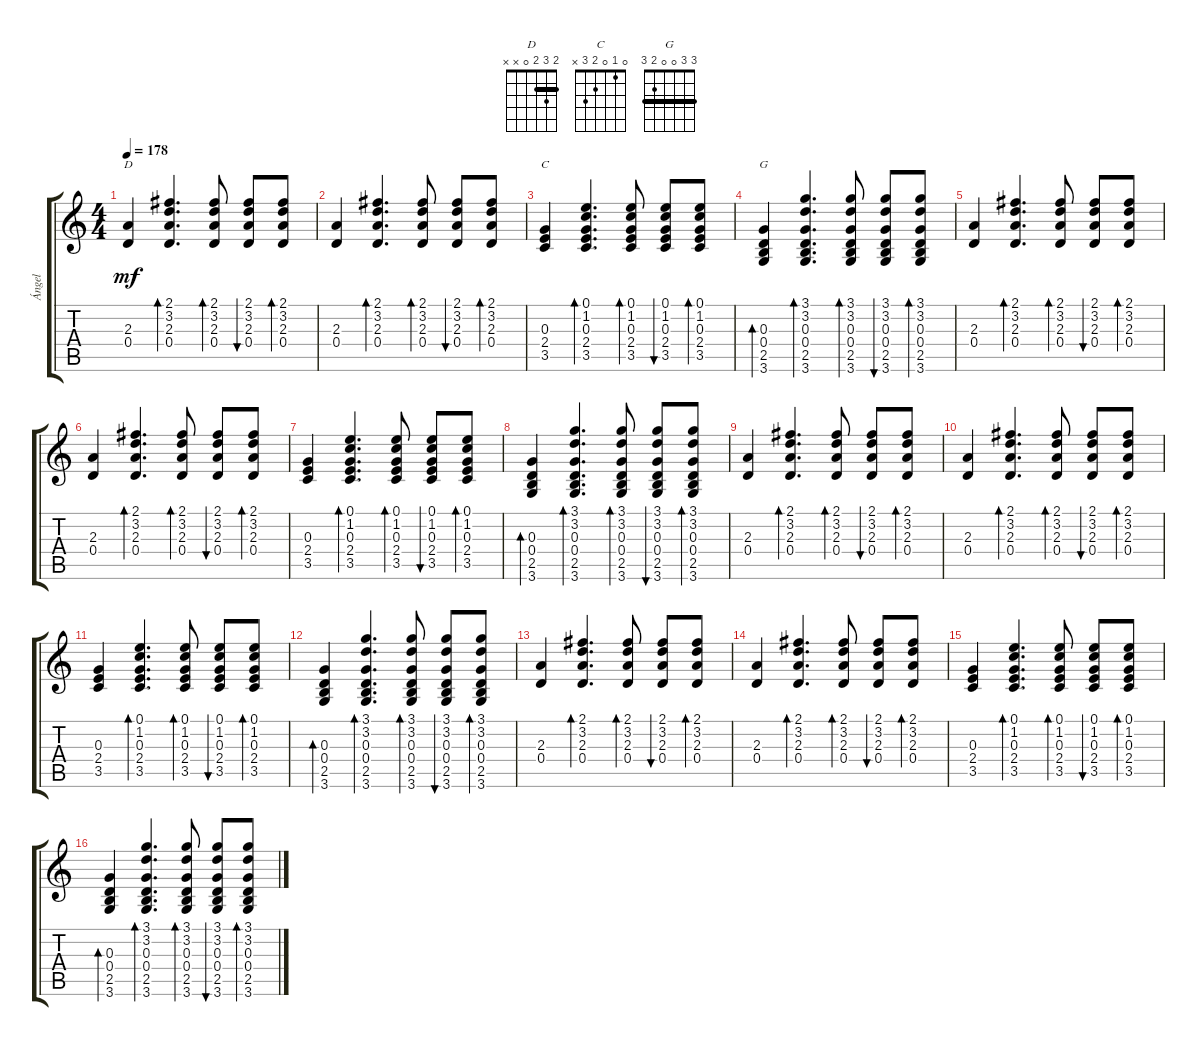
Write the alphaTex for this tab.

\track ("Ángel" "Ángel") {instrument acousticguitarsteel}
\staff {score tabs}
\tuning (E4 B3 G3 D3 A2 E2) {hide}
\chord ("D" 2 3 2 0 x x) {barre 2}
\chord ("C" 0 1 0 2 3 x)
\chord ("G" 3 3 0 0 2 3) {barre 3}
\ts (4 4)
\tempo 178
\clef g2
\ks c
(2.3 0.4).4{ch "D" dy mf} (2.1 3.2 2.3 0.4).4{d bd 30} (2.1 3.2 2.3 0.4).8{bd 30} (2.1 3.2 2.3 0.4).8{bu 30} (2.1 3.2 2.3 0.4).8{bd 30} |
(2.3 0.4).4 (2.1 3.2 2.3 0.4).4{d bd 30} (2.1 3.2 2.3 0.4).8{bd 30} (2.1 3.2 2.3 0.4).8{bu 30} (2.1 3.2 2.3 0.4).8{bd 30} |
(0.3 2.4 3.5).4{ch "C"} (0.1 1.2 0.3 2.4 3.5).4{d bd 30} (0.1 1.2 0.3 2.4 3.5).8{bd 60} (0.1 1.2 0.3 2.4 3.5).8{bu 60} (0.1 1.2 0.3 2.4 3.5).8{bd 60} |
(0.3 0.4 2.5 3.6).4{bd 30 ch "G"} (3.1 3.2 0.3 0.4 2.5 3.6).4{d bd 30} (3.1 3.2 0.3 0.4 2.5 3.6).8{bd 30} (3.1 3.2 0.3 0.4 2.5 3.6).8{bu 30} (3.1 3.2 0.3 0.4 2.5 3.6).8{bd 30} |
(2.3 0.4).4 (2.1 3.2 2.3 0.4).4{d bd 30} (2.1 3.2 2.3 0.4).8{bd 30} (2.1 3.2 2.3 0.4).8{bu 30} (2.1 3.2 2.3 0.4).8{bd 30} |
(2.3 0.4).4 (2.1 3.2 2.3 0.4).4{d bd 30} (2.1 3.2 2.3 0.4).8{bd 30} (2.1 3.2 2.3 0.4).8{bu 30} (2.1 3.2 2.3 0.4).8{bd 30} |
(0.3 2.4 3.5).4 (0.1 1.2 0.3 2.4 3.5).4{d bd 30} (0.1 1.2 0.3 2.4 3.5).8{bd 60} (0.1 1.2 0.3 2.4 3.5).8{bu 60} (0.1 1.2 0.3 2.4 3.5).8{bd 60} |
(0.3 0.4 2.5 3.6).4{bd 30} (3.1 3.2 0.3 0.4 2.5 3.6).4{d bd 30} (3.1 3.2 0.3 0.4 2.5 3.6).8{bd 30} (3.1 3.2 0.3 0.4 2.5 3.6).8{bu 30} (3.1 3.2 0.3 0.4 2.5 3.6).8{bd 30} |
(2.3 0.4).4 (2.1 3.2 2.3 0.4).4{d bd 30} (2.1 3.2 2.3 0.4).8{bd 30} (2.1 3.2 2.3 0.4).8{bu 30} (2.1 3.2 2.3 0.4).8{bd 30} |
(2.3 0.4).4 (2.1 3.2 2.3 0.4).4{d bd 30} (2.1 3.2 2.3 0.4).8{bd 30} (2.1 3.2 2.3 0.4).8{bu 30} (2.1 3.2 2.3 0.4).8{bd 30} |
(0.3 2.4 3.5).4 (0.1 1.2 0.3 2.4 3.5).4{d bd 30} (0.1 1.2 0.3 2.4 3.5).8{bd 60} (0.1 1.2 0.3 2.4 3.5).8{bu 60} (0.1 1.2 0.3 2.4 3.5).8{bd 60} |
(0.3 0.4 2.5 3.6).4{bd 30} (3.1 3.2 0.3 0.4 2.5 3.6).4{d bd 30} (3.1 3.2 0.3 0.4 2.5 3.6).8{bd 30} (3.1 3.2 0.3 0.4 2.5 3.6).8{bu 30} (3.1 3.2 0.3 0.4 2.5 3.6).8{bd 30} |
(2.3 0.4).4 (2.1 3.2 2.3 0.4).4{d bd 30} (2.1 3.2 2.3 0.4).8{bd 30} (2.1 3.2 2.3 0.4).8{bu 30} (2.1 3.2 2.3 0.4).8{bd 30} |
(2.3 0.4).4 (2.1 3.2 2.3 0.4).4{d bd 30} (2.1 3.2 2.3 0.4).8{bd 30} (2.1 3.2 2.3 0.4).8{bu 30} (2.1 3.2 2.3 0.4).8{bd 30} |
(0.3 2.4 3.5).4 (0.1 1.2 0.3 2.4 3.5).4{d bd 30} (0.1 1.2 0.3 2.4 3.5).8{bd 60} (0.1 1.2 0.3 2.4 3.5).8{bu 60} (0.1 1.2 0.3 2.4 3.5).8{bd 60} |
(0.3 0.4 2.5 3.6).4{bd 30} (3.1 3.2 0.3 0.4 2.5 3.6).4{d bd 30} (3.1 3.2 0.3 0.4 2.5 3.6).8{bd 30} (3.1 3.2 0.3 0.4 2.5 3.6).8{bu 30} (3.1 3.2 0.3 0.4 2.5 3.6).8{bd 30}
